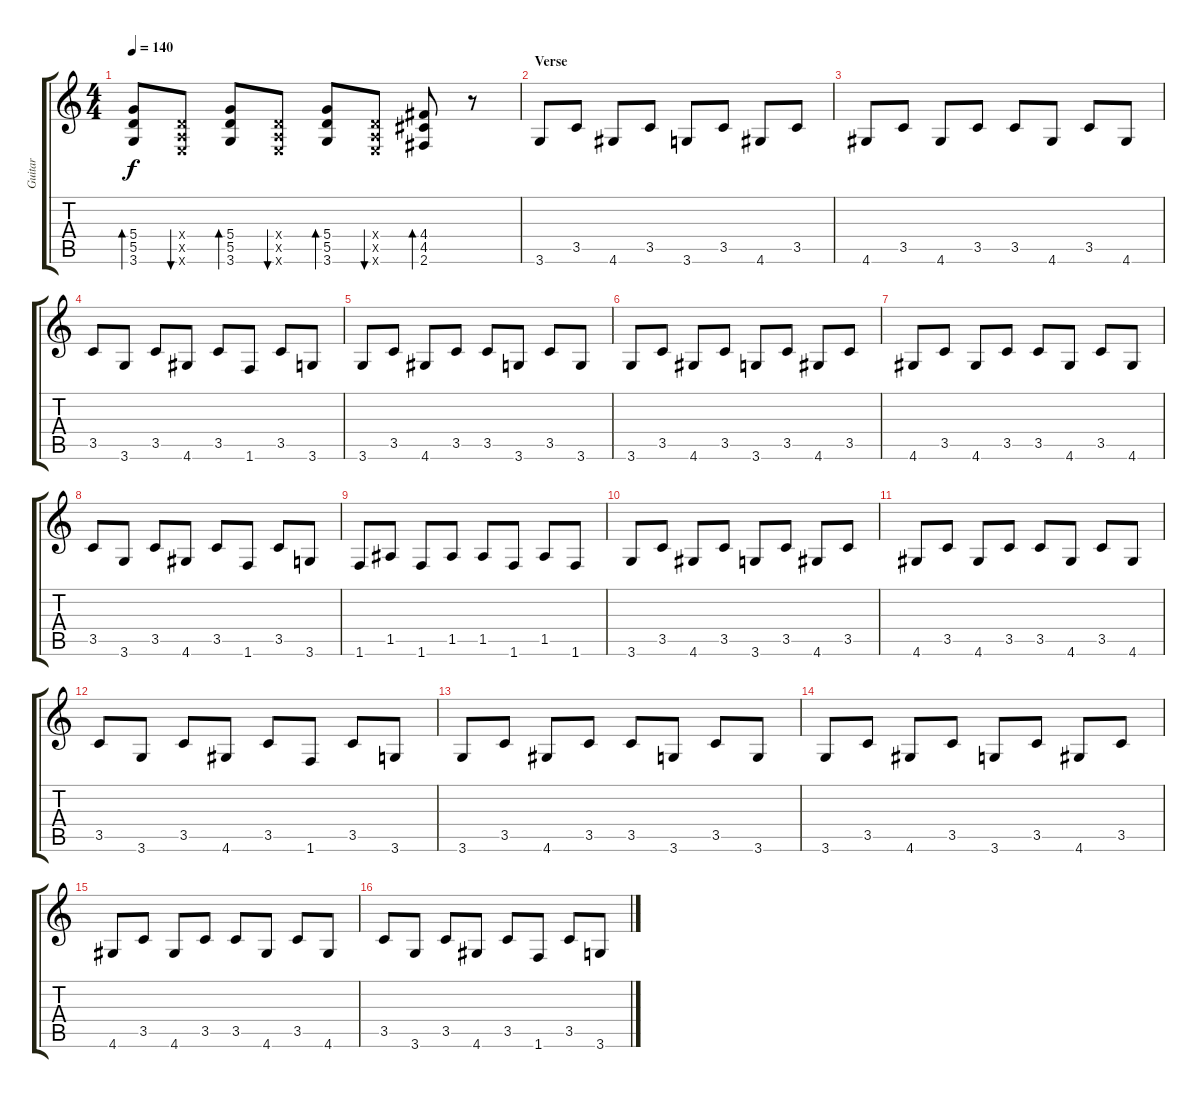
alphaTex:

\track ("Guitar" "Guitar") {instrument distortionguitar}
\staff {score tabs}
\tuning (E4 B3 G3 D3 A2 E2) {hide}
\ts (4 4)
\tempo 140
\clef g2
\ks c
(5.4 5.5 3.6).8{bd 120 dy f} (0.4{x} 0.5{x} 0.6{x}).8{bu 120} (5.4 5.5 3.6).8{bd 120} (0.4{x} 0.5{x} 0.6{x}).8{bu 120} (5.4 5.5 3.6).8{bd 120} (0.4{x} 0.5{x} 0.6{x}).8{bu 120} (4.4 4.5 2.6).8{bd 120} r.8 |
\section ("" "Verse")
3.6.8{volume 16 instrument electricguitarmuted} 3.5.8 4.6.8 3.5.8 3.6.8 3.5.8 4.6.8 3.5.8 |
4.6.8 3.5.8 4.6.8 3.5.8 3.5.8 4.6.8 3.5.8 4.6.8 |
3.5.8 3.6.8 3.5.8 4.6.8 3.5.8 1.6.8 3.5.8 3.6.8 |
3.6.8 3.5.8 4.6.8 3.5.8 3.5.8 3.6.8 3.5.8 3.6.8 |
3.6.8 3.5.8 4.6.8 3.5.8 3.6.8 3.5.8 4.6.8 3.5.8 |
4.6.8 3.5.8 4.6.8 3.5.8 3.5.8 4.6.8 3.5.8 4.6.8 |
3.5.8 3.6.8 3.5.8 4.6.8 3.5.8 1.6.8 3.5.8 3.6.8 |
1.6.8 1.5.8 1.6.8 1.5.8 1.5.8 1.6.8 1.5.8 1.6.8 |
3.6.8{volume 16 instrument electricguitarmuted} 3.5.8 4.6.8 3.5.8 3.6.8 3.5.8 4.6.8 3.5.8 |
4.6.8 3.5.8 4.6.8 3.5.8 3.5.8 4.6.8 3.5.8 4.6.8 |
3.5.8 3.6.8 3.5.8 4.6.8 3.5.8 1.6.8 3.5.8 3.6.8 |
3.6.8 3.5.8 4.6.8 3.5.8 3.5.8 3.6.8 3.5.8 3.6.8 |
3.6.8 3.5.8 4.6.8 3.5.8 3.6.8 3.5.8 4.6.8 3.5.8 |
4.6.8 3.5.8 4.6.8 3.5.8 3.5.8 4.6.8 3.5.8 4.6.8 |
3.5.8 3.6.8 3.5.8 4.6.8 3.5.8 1.6.8 3.5.8 3.6.8
